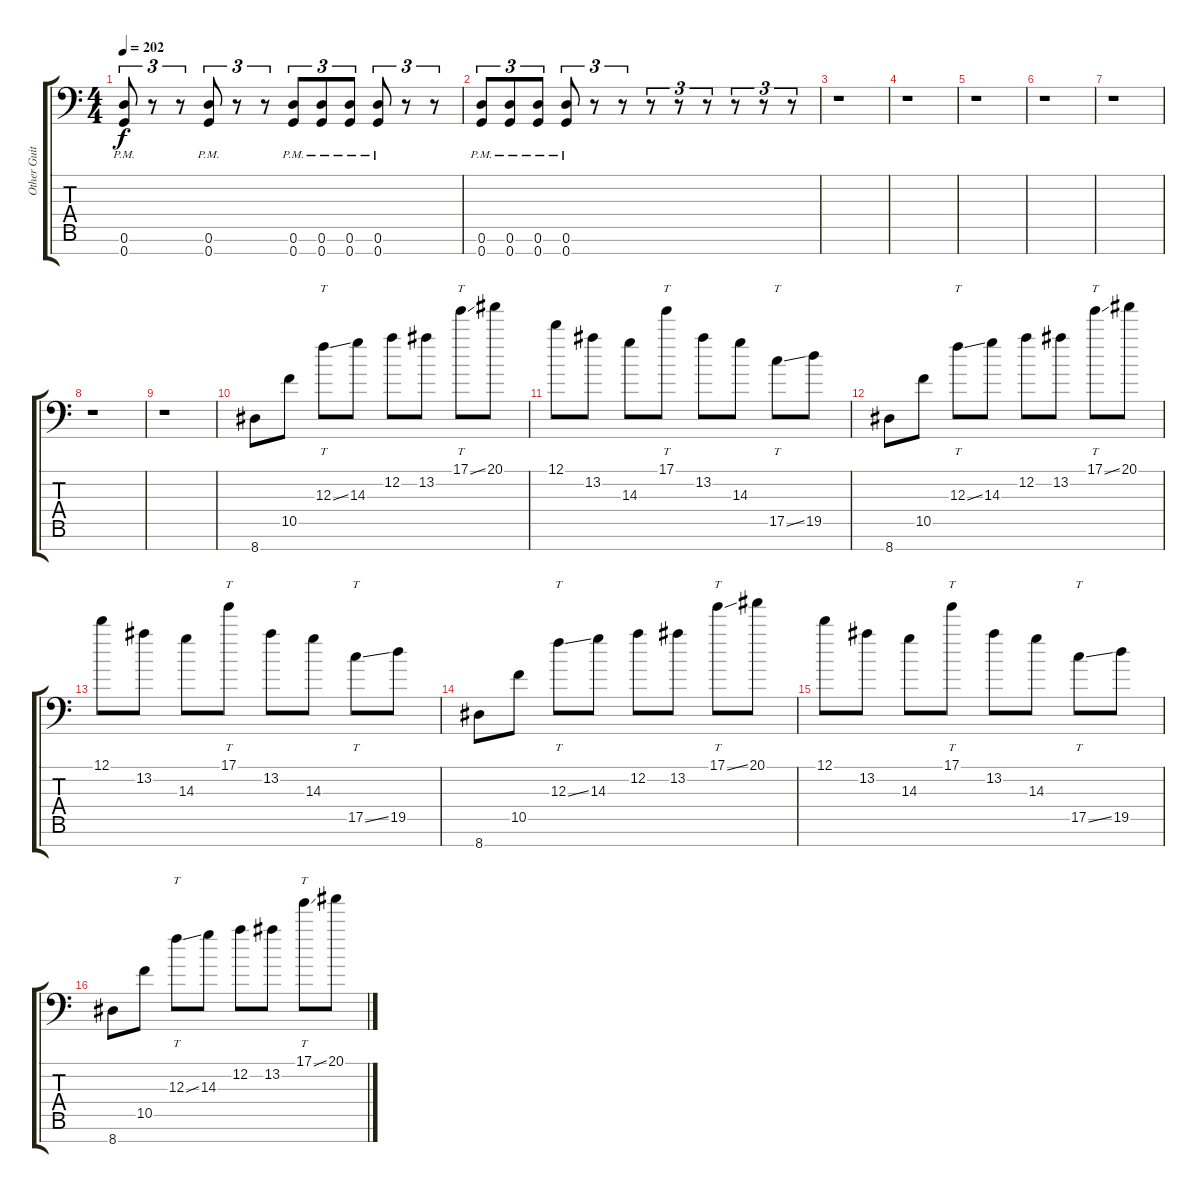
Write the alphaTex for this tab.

\track ("Other Guitar " "Other Guit") {instrument distortionguitar}
\staff {score tabs}
\tuning (D4 A3 F3 C3 G2 D2 G1) {hide}
\ts (4 4)
\tempo 202
\clef f4
\ks c
(0.6{pm} 0.7{pm}).8{tu (3 2) dy f} r.8{tu (3 2)} r.8{tu (3 2)} (0.6{pm} 0.7{pm}).8{tu (3 2)} r.8{tu (3 2)} r.8{tu (3 2)} (0.6{pm} 0.7{pm}).8{tu (3 2)} (0.6{pm} 0.7{pm}).8{tu (3 2)} (0.6{pm} 0.7{pm}).8{tu (3 2)} (0.6{pm} 0.7{pm}).8{tu (3 2)} r.8{tu (3 2)} r.8{tu (3 2)} |
(0.6{pm} 0.7{pm}).8{tu (3 2)} (0.6{pm} 0.7{pm}).8{tu (3 2)} (0.6{pm} 0.7{pm}).8{tu (3 2)} (0.6{pm} 0.7{pm}).8{tu (3 2)} r.8{tu (3 2)} r.8{tu (3 2)} r.8{tu (3 2)} r.8{tu (3 2)} r.8{tu (3 2)} r.8{tu (3 2)} r.8{tu (3 2)} r.8{tu (3 2)} |
r.1 |
r.1 |
r.1 |
r.1 |
r.1 |
r.1 |
r.1 |
8.7.8 10.5.8 12.3{ss}.8{tt} 14.3.8 12.2.8 13.2.8 17.1{ss}.8{tt} 20.1.8 |
12.1.8 13.2.8 14.3.8 17.1.8{tt} 13.2.8 14.3.8 17.5{ss}.8{tt} 19.5.8 |
8.7.8 10.5.8 12.3{ss}.8{tt} 14.3.8 12.2.8 13.2.8 17.1{ss}.8{tt} 20.1.8 |
12.1.8 13.2.8 14.3.8 17.1.8{tt} 13.2.8 14.3.8 17.5{ss}.8{tt} 19.5.8 |
8.7.8 10.5.8 12.3{ss}.8{tt} 14.3.8 12.2.8 13.2.8 17.1{ss}.8{tt} 20.1.8 |
12.1.8 13.2.8 14.3.8 17.1.8{tt} 13.2.8 14.3.8 17.5{ss}.8{tt} 19.5.8 |
8.7.8 10.5.8 12.3{ss}.8{tt} 14.3.8 12.2.8 13.2.8 17.1{ss}.8{tt} 20.1.8
